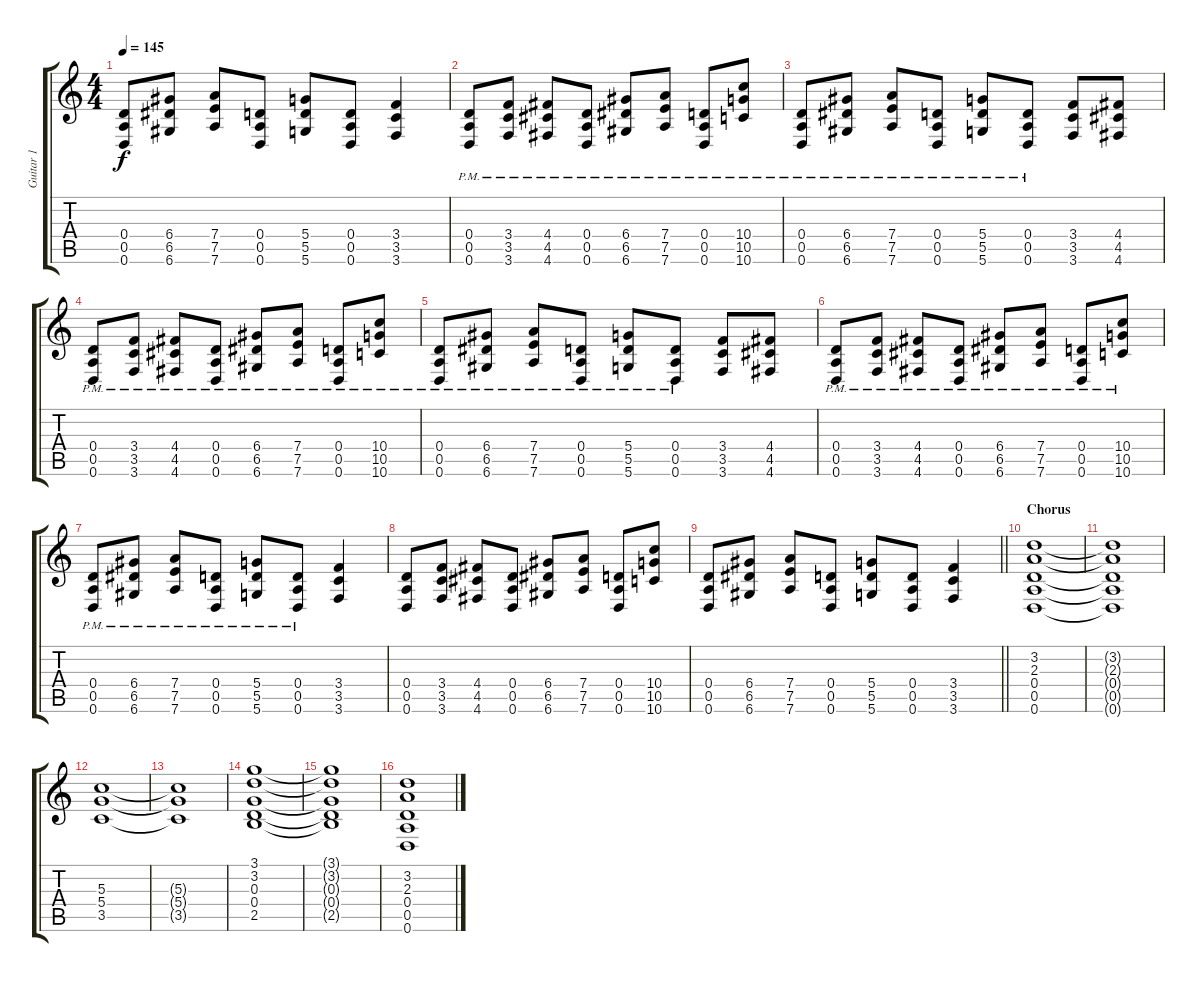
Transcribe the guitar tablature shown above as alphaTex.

\track ("Guitar 1" "Guitar 1") {instrument overdrivenguitar}
\staff {score tabs}
\tuning (E4 B3 G3 D3 A2 D2) {hide}
\ts (4 4)
\tempo 145
\clef g2
\ks c
(0.4 0.5 0.6).8{dy f} (6.4 6.5 6.6).8 (7.4 7.5 7.6).8 (0.4 0.5 0.6).8 (5.4 5.5 5.6).8 (0.4 0.5 0.6).8 (3.4 3.5 3.6).4 |
(0.4{pm} 0.5{pm} 0.6{pm}).8 (3.4{pm} 3.5{pm} 3.6{pm}).8 (4.4{pm} 4.5{pm} 4.6{pm}).8 (0.4{pm} 0.5{pm} 0.6{pm}).8 (6.4{pm} 6.5{pm} 6.6{pm}).8 (7.4{pm} 7.5{pm} 7.6{pm}).8 (0.4{pm} 0.5{pm} 0.6{pm}).8 (10.4{pm} 10.5{pm} 10.6{pm}).8 |
(0.4{pm} 0.5{pm} 0.6{pm}).8 (6.4{pm} 6.5{pm} 6.6{pm}).8 (7.4{pm} 7.5{pm} 7.6{pm}).8 (0.4{pm} 0.5{pm} 0.6{pm}).8 (5.4{pm} 5.5{pm} 5.6{pm}).8 (0.4{pm} 0.5{pm} 0.6{pm}).8 (3.4 3.5 3.6).8 (4.4 4.5 4.6).8 |
(0.4{pm} 0.5{pm} 0.6{pm}).8 (3.4{pm} 3.5{pm} 3.6{pm}).8 (4.4{pm} 4.5{pm} 4.6{pm}).8 (0.4{pm} 0.5{pm} 0.6{pm}).8 (6.4{pm} 6.5{pm} 6.6{pm}).8 (7.4{pm} 7.5{pm} 7.6{pm}).8 (0.4{pm} 0.5{pm} 0.6{pm}).8 (10.4{pm} 10.5{pm} 10.6{pm}).8 |
(0.4{pm} 0.5{pm} 0.6{pm}).8 (6.4{pm} 6.5{pm} 6.6{pm}).8 (7.4{pm} 7.5{pm} 7.6{pm}).8 (0.4{pm} 0.5{pm} 0.6{pm}).8 (5.4{pm} 5.5{pm} 5.6{pm}).8 (0.4{pm} 0.5{pm} 0.6{pm}).8 (3.4 3.5 3.6).8 (4.4 4.5 4.6).8 |
(0.4{pm} 0.5{pm} 0.6{pm}).8 (3.4{pm} 3.5{pm} 3.6{pm}).8 (4.4{pm} 4.5{pm} 4.6{pm}).8 (0.4{pm} 0.5{pm} 0.6{pm}).8 (6.4{pm} 6.5{pm} 6.6{pm}).8 (7.4{pm} 7.5{pm} 7.6{pm}).8 (0.4{pm} 0.5{pm} 0.6{pm}).8 (10.4{pm} 10.5{pm} 10.6{pm}).8 |
(0.4{pm} 0.5{pm} 0.6{pm}).8 (6.4{pm} 6.5{pm} 6.6{pm}).8 (7.4{pm} 7.5{pm} 7.6{pm}).8 (0.4{pm} 0.5{pm} 0.6{pm}).8 (5.4{pm} 5.5{pm} 5.6{pm}).8 (0.4{pm} 0.5{pm} 0.6{pm}).8 (3.4 3.5 3.6).4 |
(0.4 0.5 0.6).8 (3.4 3.5 3.6).8 (4.4 4.5 4.6).8 (0.4 0.5 0.6).8 (6.4 6.5 6.6).8 (7.4 7.5 7.6).8 (0.4 0.5 0.6).8 (10.4 10.5 10.6).8 |
\barLineRight lightlight
(0.4 0.5 0.6).8 (6.4 6.5 6.6).8 (7.4 7.5 7.6).8 (0.4 0.5 0.6).8 (5.4 5.5 5.6).8 (0.4 0.5 0.6).8 (3.4 3.5 3.6).4 |
\section ("" "Chorus")
(3.2 2.3 0.4 0.5 0.6).1 |
(3.2{t} 2.3{t} 0.4{t} 0.5{t} 0.6{t}).1 |
(5.3 5.4 3.5).1 |
(5.3{t} 5.4{t} 3.5{t}).1 |
(3.1 3.2 0.3 0.4 2.5).1 |
(3.1{t} 3.2{t} 0.3{t} 0.4{t} 2.5{t}).1 |
(3.2 2.3 0.4 0.5 0.6).1
